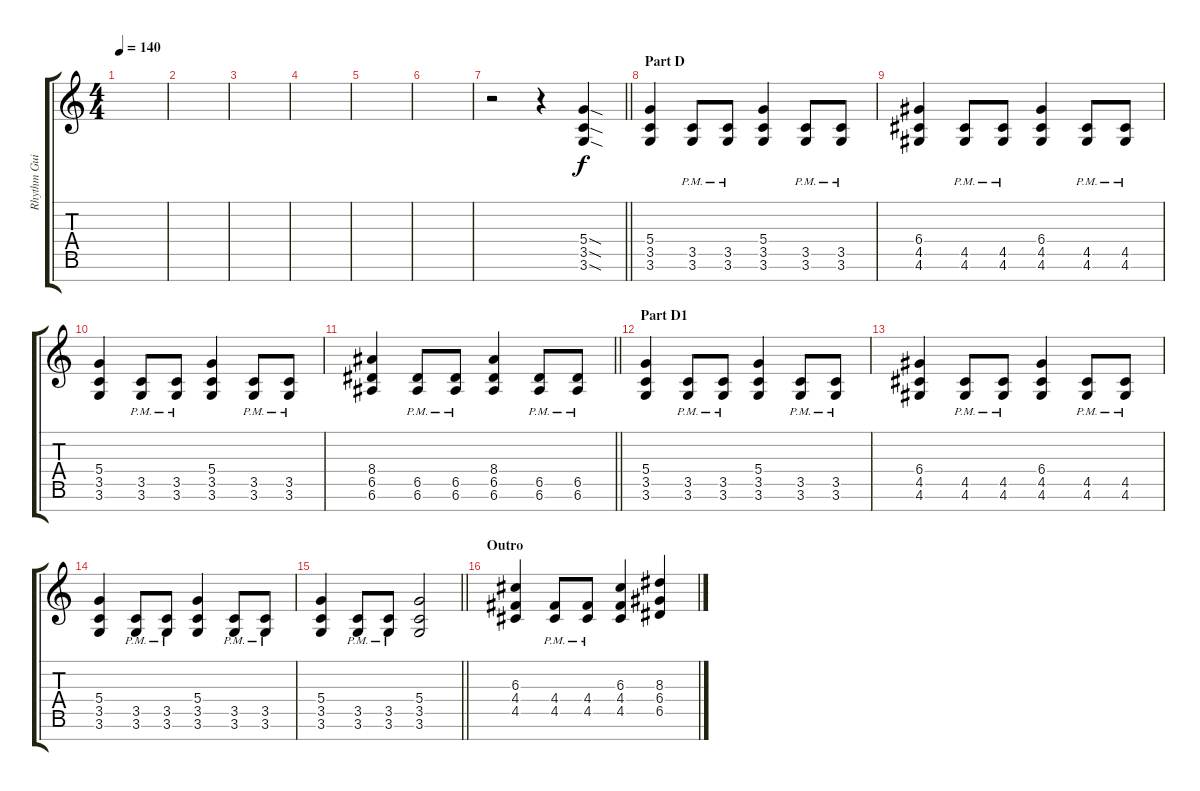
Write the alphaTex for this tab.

\track ("Rhythm Guitar" "Rhythm Gui") {instrument distortionguitar}
\staff {score tabs}
\tuning (E4 B3 G3 D3 A2 E2 B1) {hide}
\ts (4 4)
\tempo 140
\clef g2
\ks c
|
|
|
|
|
|
\barLineRight lightlight
r.2 r.4 (5.4{sod} 3.5{sod} 3.6{sod}).4 |
\section ("" "Part D")
(5.4 3.5 3.6).4 (3.5{pm} 3.6{pm}).8 (3.5{pm} 3.6{pm}).8 (5.4 3.5 3.6).4 (3.5{pm} 3.6{pm}).8 (3.5{pm} 3.6{pm}).8 |
(6.4 4.5 4.6).4 (4.5{pm} 4.6{pm}).8 (4.5{pm} 4.6{pm}).8 (6.4 4.5 4.6).4 (4.5{pm} 4.6{pm}).8 (4.5{pm} 4.6{pm}).8 |
(5.4 3.5 3.6).4 (3.5{pm} 3.6{pm}).8 (3.5{pm} 3.6{pm}).8 (5.4 3.5 3.6).4 (3.5{pm} 3.6{pm}).8 (3.5{pm} 3.6{pm}).8 |
\barLineRight lightlight
(8.4 6.5 6.6).4 (6.5{pm} 6.6{pm}).8 (6.5{pm} 6.6{pm}).8 (8.4 6.5 6.6).4 (6.5{pm} 6.6{pm}).8 (6.5{pm} 6.6{pm}).8 |
\section ("" "Part D1")
(5.4 3.5 3.6).4 (3.5{pm} 3.6{pm}).8 (3.5{pm} 3.6{pm}).8 (5.4 3.5 3.6).4 (3.5{pm} 3.6{pm}).8 (3.5{pm} 3.6{pm}).8 |
(6.4 4.5 4.6).4 (4.5{pm} 4.6{pm}).8 (4.5{pm} 4.6{pm}).8 (6.4 4.5 4.6).4 (4.5{pm} 4.6{pm}).8 (4.5{pm} 4.6{pm}).8 |
(5.4 3.5 3.6).4 (3.5{pm} 3.6{pm}).8 (3.5{pm} 3.6{pm}).8 (5.4 3.5 3.6).4 (3.5{pm} 3.6{pm}).8 (3.5{pm} 3.6{pm}).8 |
\barLineRight lightlight
(5.4 3.5 3.6).4 (3.5{pm} 3.6{pm}).8 (3.5{pm} 3.6{pm}).8 (5.4 3.5 3.6).2 |
\section ("" "Outro")
(6.3 4.4 4.5).4 (4.4{pm} 4.5{pm}).8 (4.4{pm} 4.5{pm}).8 (6.3 4.4 4.5).4 (8.3 6.4 6.5).4
